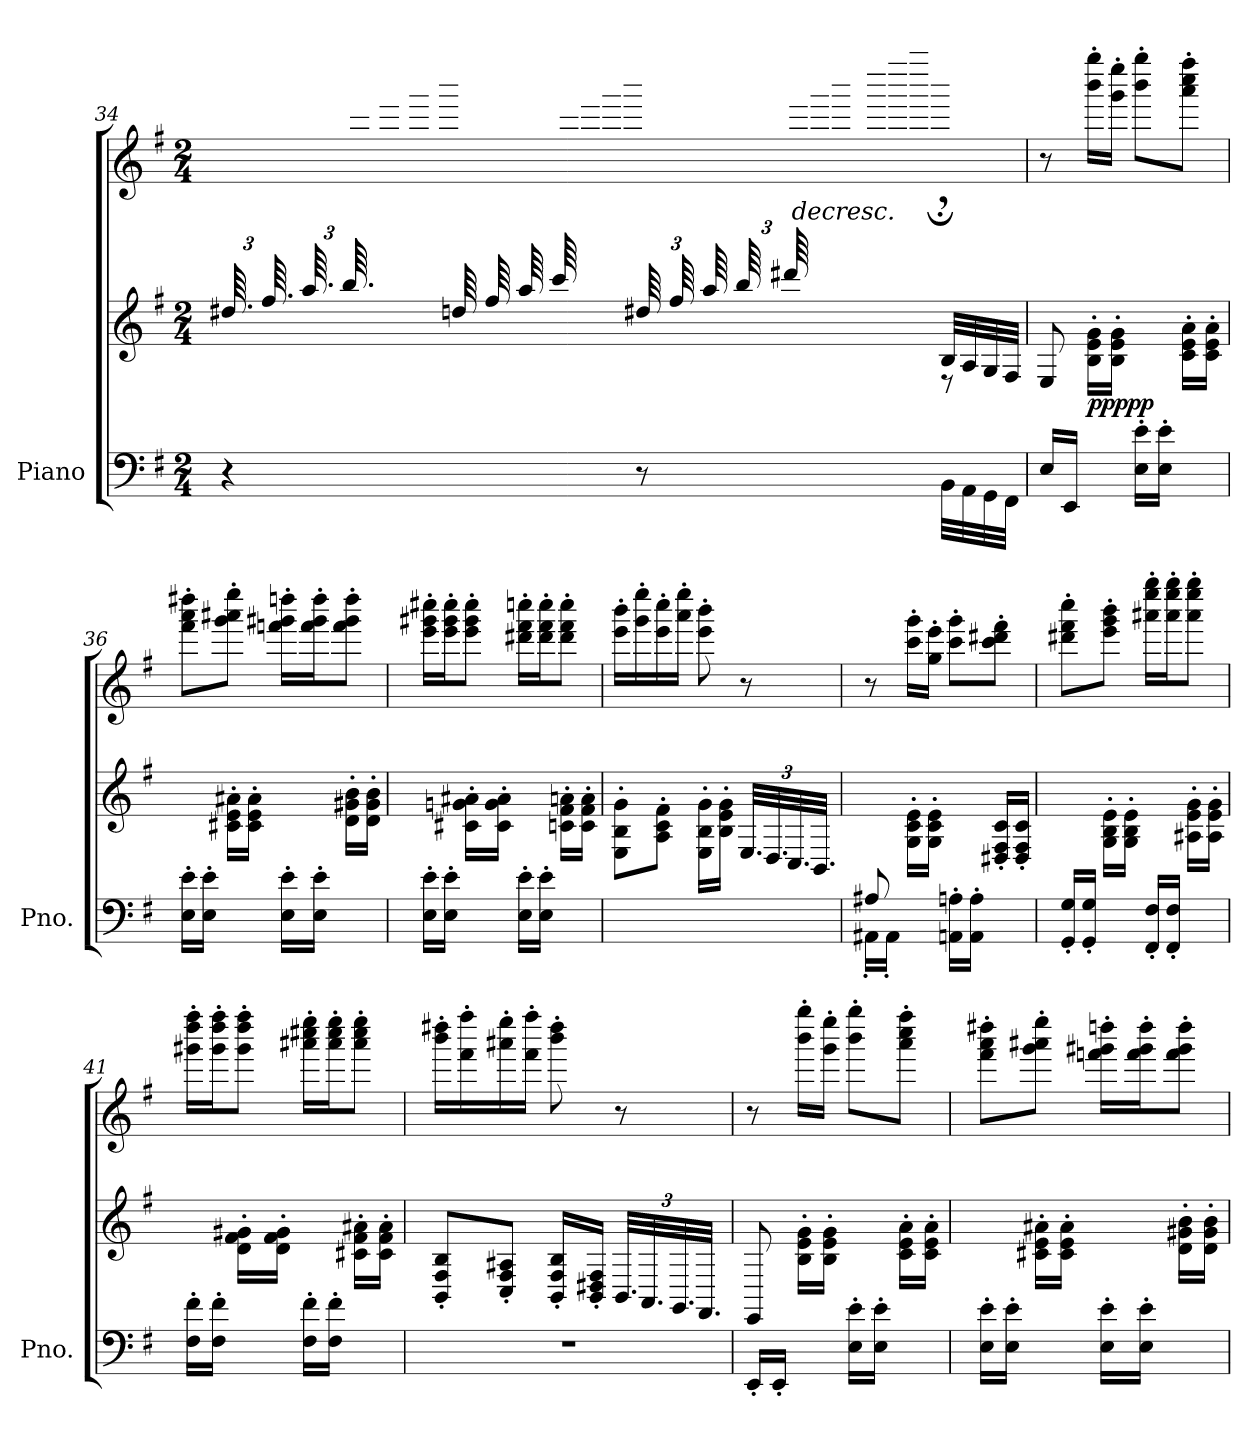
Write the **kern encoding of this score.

**kern	**kern	**kern	**dynam
*part1	*part1	*part1	*part1
*staff3	*staff2	*staff1	*staff1/2/3
*I"Piano	*	*	*
*I'Pno.	*	*	*
!!LO:LB:g=z
*clefF4	*clefG2	*clefG2	*
*k[f#]	*k[f#]	*k[f#]	*
*M2/4	*M2/4	*M2/4	*
*MM45	*MM45	*MM45	*
*	*8va	*	*
*	*Xbrackettup	*	*
=34	=34	=34	=34
*	*^	*^	*
4r	(96.ddd#X/LLLL	4ryy	2ryy	16ryy	.
.	96.fff#/	.	.	.	.
.	96.aaa/	.	.	.	.
.	96.bbb/	.	.	.	.
.	16ryy	.	.	96.ddd#X\	.
.	.	.	.	96.fff#\	.
.	.	.	.	96.aaa\	.
.	.	.	.	96.bbb\JJJJ)	.
.	(64dddn/LLLL	.	.	16ryy	.
.	64fff#/	.	.	.	.
.	64aaa/	.	.	.	.
.	64cccc/	.	.	.	.
.	16ryy	.	.	64dddn\	.
.	.	.	.	64fff#\	.
.	.	.	.	64aaa\	.
.	.	.	.	64cccc\JJJJ)	.
8r	(96ddd#X/LLLL	8ryy	.	96%5ryy	.
.	96fff#/	.	.	.	.
.	96aaa/	.	.	.	.
.	96bbb/	.	.	.	.
.	96dddd#X/	.	.	.	.
!	!	!	!	!	!LO:HP:b
.	96%7ryy	.	.	96fff#\	>
*	*	*	*	*Xbrackettup	*
.	.	.	.	96aaa\	.
.	.	.	.	96bbb\	.
.	.	.	.	96dddd#X\	.
.	.	.	.	96ffff#\	.
.	.	.	.	96aaaa\	.
*	*	*	*X8va	*	*
.	.	.	.	96bbb;<,\JJJJ)	.
!	!	!	!	!	!LO:DY:b=2
!	!	!	!	!	!LO:DY:n=1:a=2
32BB\LLL	8re	32b/LLL	.	8ryy	p other-dynamics
32AA\	.	32a/	.	.	.
32GG\	.	32g/	.	.	.
32FF#\JJJ	.	32f#/JJJ	.	.	.
*	*v	*v	*	*	*
*	*	*v	*v	*
.	.	.	]
!!LO:PB:g=z
=35	=35	=35	=35
16E/LL	8e/	8r	.
16EE/JJ	.	.	.
!	!	!	!LO:DY:b=2
!	!	!	!LO:DY:n=1:b
8ryy	16b\' 16ee\' 16gg\'LL	16bbb\' 16gggg\'LL	ppp pp
.	16b\' 16ee\' 16gg\'JJ	16ggg\' 16eeee\'JJ	.
16E\' 16e\'LL	8ryy	8bbb\' 8gggg\'L	.
16E\' 16e\'JJ	.	.	.
8ryy	16cc\' 16ee\' 16aa\'LL	8aaa\' 8cccc\' 8ffff#\'J	.
.	16cc\' 16ee\' 16aa\'JJ	.	.
=36	=36	=36	=36
16E\' 16e\'LL	8ryy	8fff#\' 8aaa\' 8dddd#X\'L	.
16E\' 16e\'JJ	.	.	.
8ryy	16cc#X\' 16ee\' 16aa#X\'LL	8ggg\' 8aaa#X\' 8eeee\'J	.
.	16cc#\' 16ee\' 16aa#\'JJ	.	.
16E\' 16e\'LL	8ryy	16fffn\' 16ggg#X\' 16ddddn\'LL	.
16E\' 16e\'JJ	.	16fff\' 16ggg#\' 16dddd\'J	.
8ryy	16dd\' 16gg#X\' 16bb\'LL	8fff\' 8ggg#\' 8dddd\'J	.
.	16dd\' 16gg#\' 16bb\'JJ	.	.
=37	=37	=37	=37
16E\' 16e\'LL	8ryy	16eee\' 16ggg#X\' 16cccc#X\'LL	.
16E\' 16e\'JJ	.	16eee\' 16ggg#\' 16cccc#\'J	.
8ryy	16cc#X\' 16ggn\' 16aa#X\'LL	8eee\' 8ggg#\' 8cccc#\'J	.
.	16cc#\' 16gg\' 16aa#\'JJ	.	.
16E\' 16e\'LL	8ryy	16ddd#X\' 16fff#\' 16ccccn\'LL	.
16E\' 16e\'JJ	.	16ddd#\' 16fff#\' 16cccc\'J	.
8ryy	16ccn\' 16ff#\' 16aan\'LL	8ddd#\' 8fff#\' 8cccc\'J	.
.	16cc\' 16ff#\' 16aa\'JJ	.	.
!!LO:LB:g=z
=38	=38	=38	=38
2ryy	8e\' 8b\' 8gg\'L	16eee\' 16bbb\'LL	.
.	.	16ggg\' 16eeee\'	.
.	8a\' 8cc\' 8ff#\'J	16eee\' 16cccc\'	.
.	.	16aaa\' 16eeee\'JJ	.
.	16e\' 16b\' 16gg\'LL	8eee\' 8bbb\'	.
.	16b\' 16ee\' 16gg\'JJ	.	.
.	48.e/LLL	8r	.
!	!	!	!LO:DY:a=2
.	48.d/	.	other-dynamics
.	48.c/	.	.
.	48.B/JJJ	.	.
=39	=39	=39	=39
*^	*	*	*
8A#X/	16AA#X'\LL	8ryy	8r	.
.	16AA#'\JJ	.	.	.
4.ryy	8ryy	16g\' 16cc\' 16ee\'LL	16ccc\' 16ggg\'LL	.
.	.	16g\' 16cc\' 16ee\'JJ	16gg\' 16eee\'JJ	.
.	16AAn\' 16An\'LL	8ryy	8ccc\' 8ggg\'L	.
.	16AA\' 16A\'JJ	.	.	.
.	8ryy	16d#X/' 16f#/' 16cc/'LL	8ccc\' 8ddd#X\' 8fff#\'J	.
.	.	16d#/' 16f#/' 16cc/'JJ	.	.
*v	*v	*	*	*
=40	=40	=40	=40
16GG/' 16G/'LL	8ryy	8ddd#X\' 8fff#\' 8cccc\'L	.
16GG/' 16G/'JJ	.	.	.
8ryy	16g\' 16b\' 16ee\'LL	8eee\' 8ggg\' 8bbb\'J	.
.	16g\' 16b\' 16ee\'JJ	.	.
16FF#/' 16F#/'LL	8ryy	16aaa#X\' 16eeee\' 16gggg\'LL	.
16FF#/' 16F#/'JJ	.	16aaa#\' 16eeee\' 16gggg\'J	.
8ryy	16a#X\' 16ee\' 16gg\'LL	8aaa#\' 8eeee\' 8gggg\'J	.
.	16a#\' 16ee\' 16gg\'JJ	.	.
!!LO:LB:g=z
=41	=41	=41	=41
16F#\' 16f#\'LL	8ryy	16ggg#X\' 16dddd\' 16ffff#\'LL	.
16F#\' 16f#\'JJ	.	16ggg#\' 16dddd\' 16ffff#\'J	.
8ryy	16dd\' 16ff#\' 16gg#X\'LL	8ggg#\' 8dddd\' 8ffff#\'J	.
.	16dd\' 16ff#\' 16gg#\'JJ	.	.
16F#\' 16f#\'LL	8ryy	16aaa#X\' 16cccc#X\' 16eeee\'LL	.
16F#\' 16f#\'JJ	.	16aaa#\' 16cccc#\' 16eeee\'J	.
8ryy	16cc#X\' 16ff#\' 16aa#X\'LL	8aaa#\' 8cccc#\' 8eeee\'J	.
.	16cc#\' 16ff#\' 16aa#\'JJ	.	.
=42	=42	=42	=42
2r	8B/' 8f#/' 8b/'L	16bbb\' 16dddd#X\'LL	.
.	.	16fff#\' 16ffff#\'	.
.	8c/' 8f#/' 8a#X/'J	16aaa#X\' 16eeee\'	.
.	.	16fff#\' 16ffff#\'JJ	.
.	16B/' 16f#/' 16b/'LL	8bbb\' 8dddd#\'	.
.	16B/' 16d#X/' 16f#/'JJ	.	.
.	48.B/LLL	8r	.
!	!	!	!LO:DY:a=2
.	48.A/	.	other-dynamics
.	48.G/	.	.
.	48.F#/JJJ	.	.
=43	=43	=43	=43
!	!	!	!LO:DY:a=2
!	!	!	!LO:DY:n=1:b=2
16EE'/LL	8E/	8r	other-dynamics other-dynamics
16EE'/JJ	.	.	.
8ryy	16b\' 16ee\' 16gg\'LL	16bbb\' 16gggg\'LL	.
.	16b\' 16ee\' 16gg\'JJ	16ggg\' 16eeee\'JJ	.
16E\' 16e\'LL	8ryy	8bbb\' 8gggg\'L	.
16E\' 16e\'JJ	.	.	.
8ryy	16cc\' 16ee\' 16aa\'LL	8aaa\' 8cccc\' 8ffff#\'J	.
.	16cc\' 16ee\' 16aa\'JJ	.	.
!!LO:PB:g=z
=44	=44	=44	=44
16E\' 16e\'LL	8ryy	8fff#\' 8aaa\' 8dddd#X\'L	.
16E\' 16e\'JJ	.	.	.
8ryy	16cc#X\' 16ee\' 16aa#X\'LL	8ggg\' 8aaa#X\' 8eeee\'J	.
.	16cc#\' 16ee\' 16aa#\'JJ	.	.
16E\' 16e\'LL	8ryy	16fffn\' 16ggg#X\' 16ddddn\'LL	.
16E\' 16e\'JJ	.	16fff\' 16ggg#\' 16dddd\'J	.
8ryy	16dd\' 16gg#X\' 16bb\'LL	8fff\' 8ggg#\' 8dddd\'J	.
.	16dd\' 16gg#\' 16bb\'JJ	.	.
=	=	=	=
*-	*-	*-	*-
